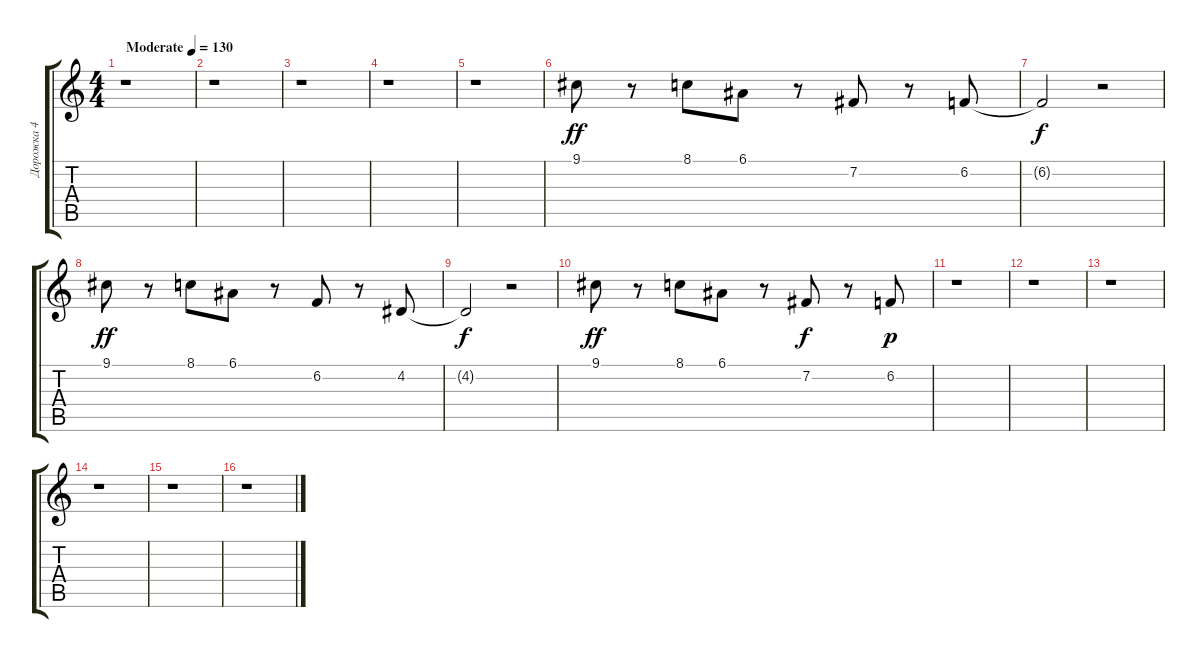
\track ("Дорожка 4" "Дорожка 4") {instrument electricpiano1}
\staff {score tabs}
\tuning (E4 B3 G3 D3 A2 E2) {hide}
\ts (4 4)
\tempo (130 "Moderate")
\clef g2
\ks c
r.1{dy ff instrument electricpiano1} |
r.1 |
r.1 |
r.1 |
r.1 |
9.1.8{instrument electricpiano1} r.8 8.1.8 6.1.8 r.8 7.2.8 r.8 6.2.8 |
6.2{t}.2{dy f} r.2 |
9.1.8{dy ff} r.8 8.1.8 6.1.8 r.8 6.2.8 r.8 4.2.8 |
4.2{t}.2{dy f} r.2 |
9.1.8{dy ff} r.8 8.1.8 6.1.8 r.8 7.2.8{dy f} r.8 6.2.8{dy p} |
r.1 |
r.1 |
r.1 |
r.1 |
r.1 |
r.1
